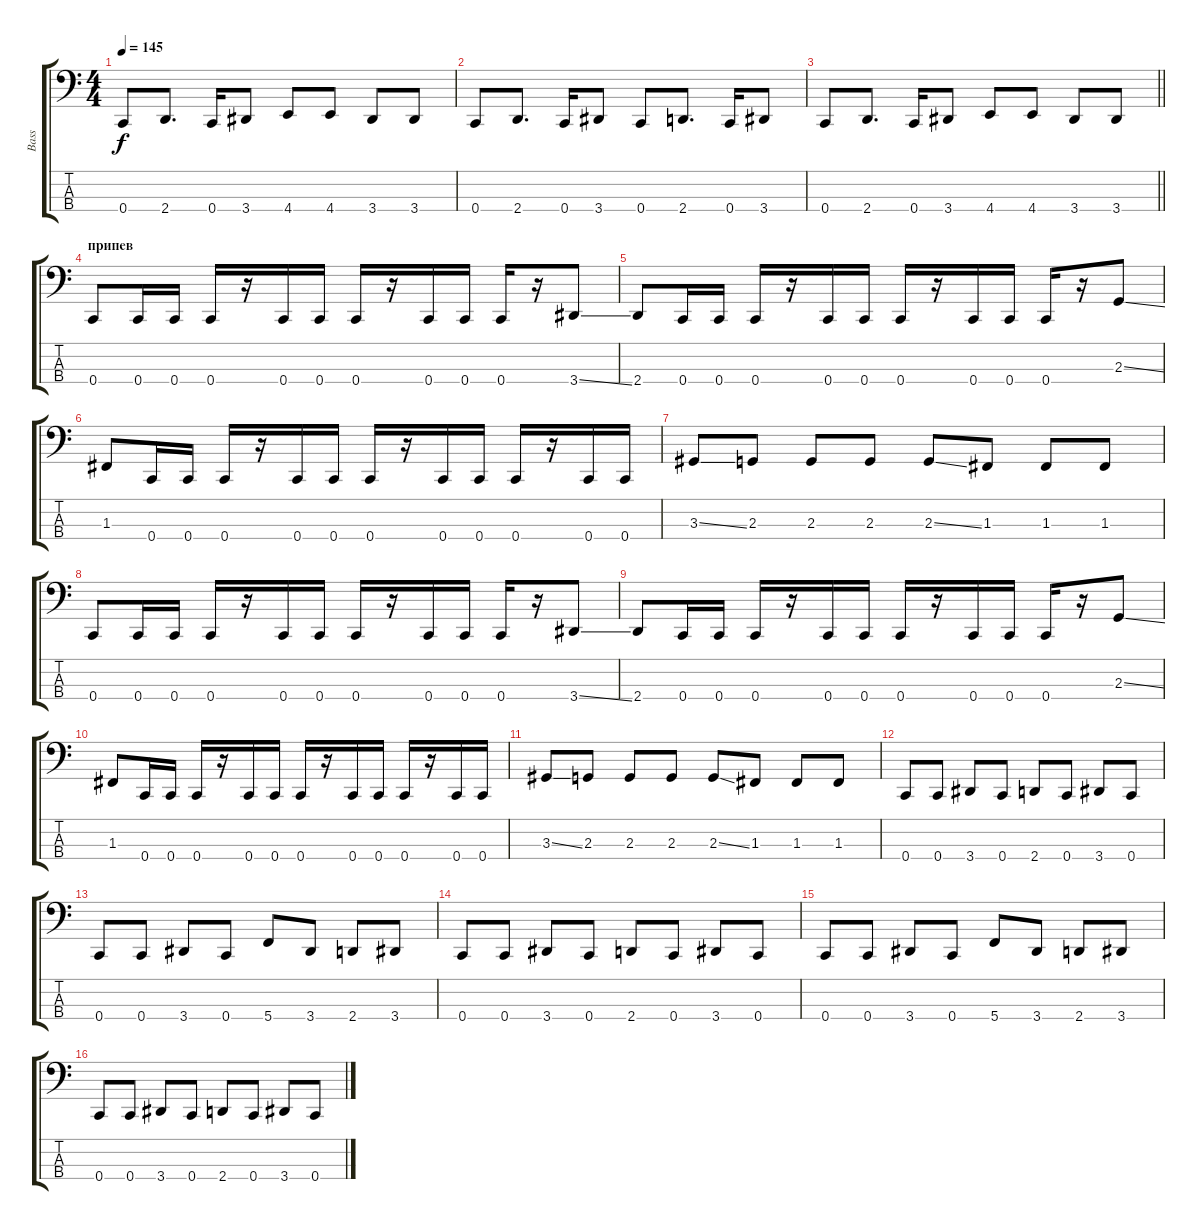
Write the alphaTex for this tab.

\track ("Bass" "Bass") {instrument slapbass1}
\staff {score tabs}
\tuning (Eb2 Bb1 F1 C1) {hide}
\ts (4 4)
\tempo 145
\clef f4
\ks c
0.4.8{dy f} 2.4.8{d} 0.4.16 3.4.8 4.4.8 4.4.8 3.4.8 3.4.8 |
0.4.8 2.4.8{d} 0.4.16 3.4.8 0.4.8 2.4.8{d} 0.4.16 3.4.8 |
\barLineRight lightlight
0.4.8 2.4.8{d} 0.4.16 3.4.8 4.4.8 4.4.8 3.4.8 3.4.8 |
\section ("" "припев")
0.4.8 0.4.16 0.4.16 0.4.16 r.16 0.4.16 0.4.16 0.4.16 r.16 0.4.16 0.4.16 0.4.16 r.16 3.4{ss}.8 |
2.4.8 0.4.16 0.4.16 0.4.16 r.16 0.4.16 0.4.16 0.4.16 r.16 0.4.16 0.4.16 0.4.16 r.16 2.3{ss}.8 |
1.3.8 0.4.16 0.4.16 0.4.16 r.16 0.4.16 0.4.16 0.4.16 r.16 0.4.16 0.4.16 0.4.16 r.16 0.4.16 0.4.16 |
3.3{ss}.8 2.3.8 2.3.8 2.3.8 2.3{ss}.8 1.3.8 1.3.8 1.3.8 |
0.4.8 0.4.16 0.4.16 0.4.16 r.16 0.4.16 0.4.16 0.4.16 r.16 0.4.16 0.4.16 0.4.16 r.16 3.4{ss}.8 |
2.4.8 0.4.16 0.4.16 0.4.16 r.16 0.4.16 0.4.16 0.4.16 r.16 0.4.16 0.4.16 0.4.16 r.16 2.3{ss}.8 |
1.3.8 0.4.16 0.4.16 0.4.16 r.16 0.4.16 0.4.16 0.4.16 r.16 0.4.16 0.4.16 0.4.16 r.16 0.4.16 0.4.16 |
3.3{ss}.8 2.3.8 2.3.8 2.3.8 2.3{ss}.8 1.3.8 1.3.8 1.3.8 |
0.4.8 0.4.8 3.4.8 0.4.8 2.4.8 0.4.8 3.4.8 0.4.8 |
0.4.8 0.4.8 3.4.8 0.4.8 5.4.8 3.4.8 2.4.8 3.4.8 |
0.4.8 0.4.8 3.4.8 0.4.8 2.4.8 0.4.8 3.4.8 0.4.8 |
0.4.8 0.4.8 3.4.8 0.4.8 5.4.8 3.4.8 2.4.8 3.4.8 |
0.4.8 0.4.8 3.4.8 0.4.8 2.4.8 0.4.8 3.4.8 0.4.8
